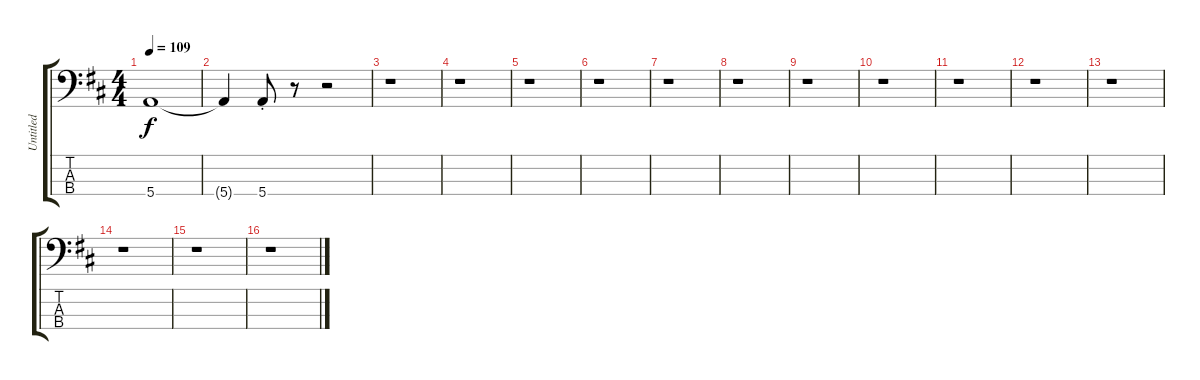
\track ("Untitled" "Untitled") {instrument electricbassfinger}
\staff {score tabs}
\tuning (G2 D2 A1 E1) {hide}
\ts (4 4)
\tempo 109
\clef f4
\ks d
5.4{t}.1{dy f} |
5.4{t}.4 5.4{st}.8 r.8 r.2 |
r.1 |
r.1 |
r.1 |
r.1 |
r.1 |
r.1 |
r.1 |
r.1 |
r.1 |
r.1 |
r.1 |
r.1 |
r.1 |
r.1
